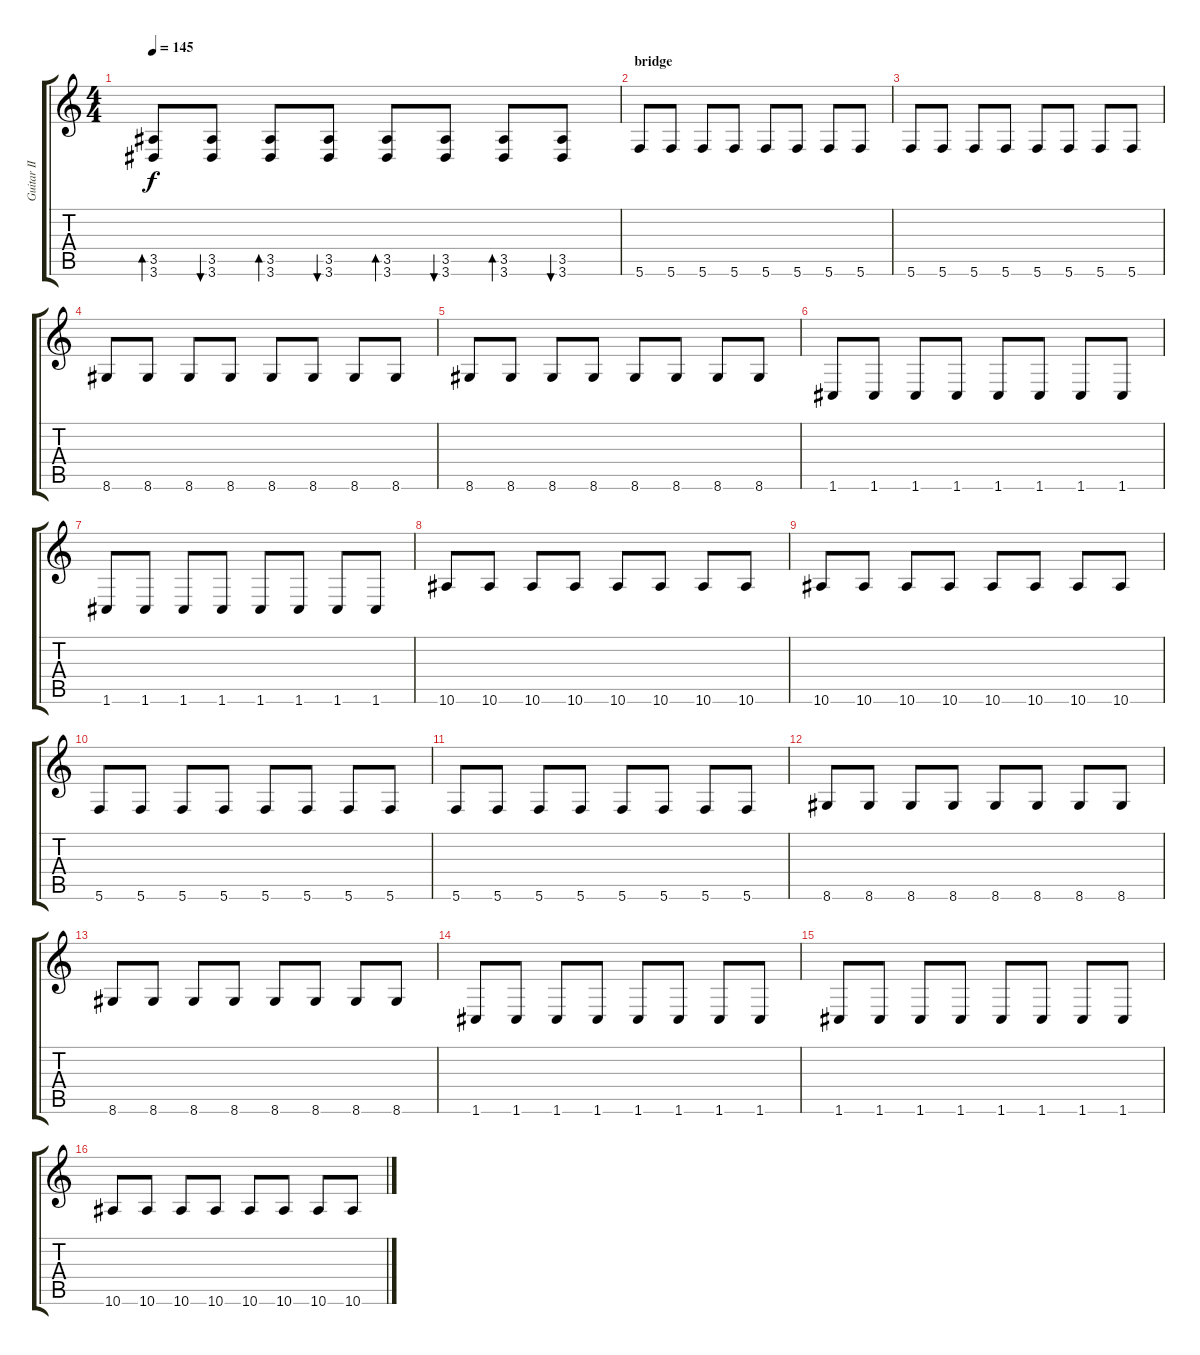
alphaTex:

\track ("Guitar II" "Guitar II") {instrument overdrivenguitar}
\staff {score tabs}
\tuning (D4 A3 F3 C3 G2 C2) {hide}
\ts (4 4)
\tempo 145
\clef g2
\ks c
(3.5 3.6).8{bd 60 dy f} (3.5 3.6).8{bu 60} (3.5 3.6).8{bd 60} (3.5 3.6).8{bu 60} (3.5 3.6).8{bd 60} (3.5 3.6).8{bu 60} (3.5 3.6).8{bd 60} (3.5 3.6).8{bu 60} |
\section ("" "bridge")
5.6.8 5.6.8 5.6.8 5.6.8 5.6.8 5.6.8 5.6.8 5.6.8 |
5.6.8 5.6.8 5.6.8 5.6.8 5.6.8 5.6.8 5.6.8 5.6.8 |
8.6.8 8.6.8 8.6.8 8.6.8 8.6.8 8.6.8 8.6.8 8.6.8 |
8.6.8 8.6.8 8.6.8 8.6.8 8.6.8 8.6.8 8.6.8 8.6.8 |
1.6.8 1.6.8 1.6.8 1.6.8 1.6.8 1.6.8 1.6.8 1.6.8 |
1.6.8 1.6.8 1.6.8 1.6.8 1.6.8 1.6.8 1.6.8 1.6.8 |
10.6.8 10.6.8 10.6.8 10.6.8 10.6.8 10.6.8 10.6.8 10.6.8 |
10.6.8 10.6.8 10.6.8 10.6.8 10.6.8 10.6.8 10.6.8 10.6.8 |
5.6.8 5.6.8 5.6.8 5.6.8 5.6.8 5.6.8 5.6.8 5.6.8 |
5.6.8 5.6.8 5.6.8 5.6.8 5.6.8 5.6.8 5.6.8 5.6.8 |
8.6.8 8.6.8 8.6.8 8.6.8 8.6.8 8.6.8 8.6.8 8.6.8 |
8.6.8 8.6.8 8.6.8 8.6.8 8.6.8 8.6.8 8.6.8 8.6.8 |
1.6.8 1.6.8 1.6.8 1.6.8 1.6.8 1.6.8 1.6.8 1.6.8 |
1.6.8 1.6.8 1.6.8 1.6.8 1.6.8 1.6.8 1.6.8 1.6.8 |
10.6.8 10.6.8 10.6.8 10.6.8 10.6.8 10.6.8 10.6.8 10.6.8
